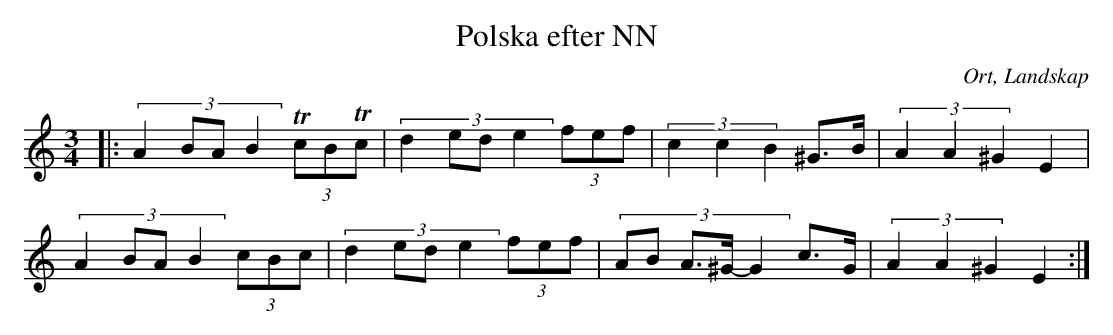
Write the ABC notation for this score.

X:1
T:Polska efter NN
O:Ort, Landskap
M:3/4
L:1/8
K:C
|: (3:2:4 A2 BA B2 (3TcBTc| (3:2:4 d2 ed e2 (3fef|(3:2:3 c2 c2 B2 ^G>B|(3:2:3 A2 A2 ^G2 E2|
(3:2:4 A2 BA B2 (3cBc| (3:2:4 d2 ed e2 (3fef|(3:2:5 AB A>^G-G2 c>G|(3:2:3 A2 A2 ^G2 E2:|
